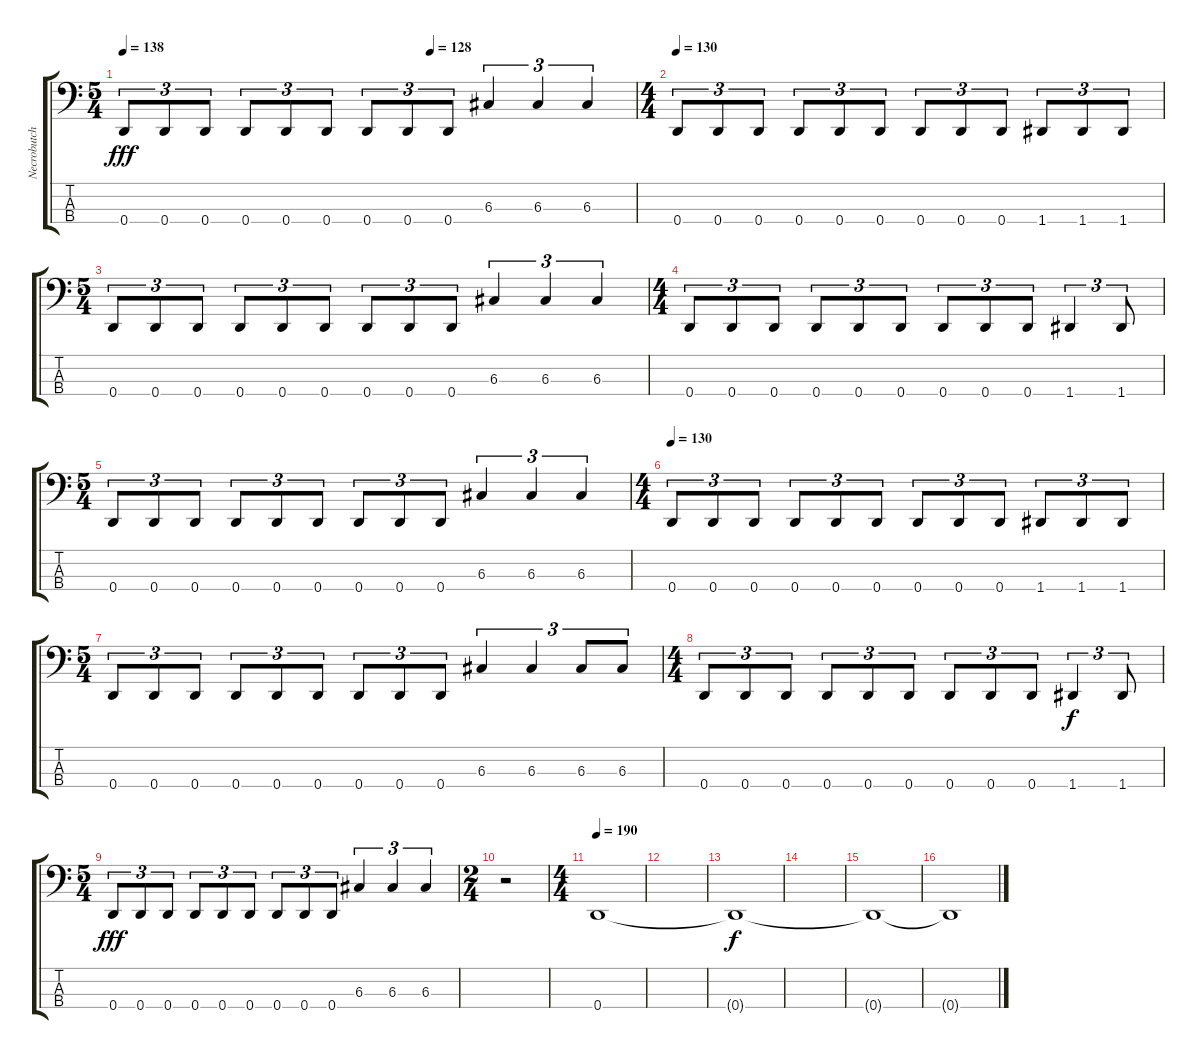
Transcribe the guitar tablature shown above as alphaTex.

\track ("Necrobutcher" "Necrobutch") {instrument electricbassfinger}
\staff {score tabs}
\tuning (F2 C2 G1 D1) {hide}
\ts (5 4)
\tempo 138
\tempo (128 0.6)
\clef f4
\ks c
0.4.8{tu (3 2) dy fff} 0.4.8{tu (3 2)} 0.4.8{tu (3 2)} 0.4.8{tu (3 2)} 0.4.8{tu (3 2)} 0.4.8{tu (3 2)} 0.4.8{tu (3 2)} 0.4.8{tu (3 2)} 0.4.8{tu (3 2)} 6.3.4{tu (3 2)} 6.3.4{tu (3 2)} 6.3.4{tu (3 2)} |
\ts (4 4)
\tempo 130
0.4.8{tu (3 2)} 0.4.8{tu (3 2)} 0.4.8{tu (3 2)} 0.4.8{tu (3 2)} 0.4.8{tu (3 2)} 0.4.8{tu (3 2)} 0.4.8{tu (3 2)} 0.4.8{tu (3 2)} 0.4.8{tu (3 2)} 1.4.8{tu (3 2)} 1.4.8{tu (3 2)} 1.4.8{tu (3 2)} |
\ts (5 4)
0.4.8{tu (3 2)} 0.4.8{tu (3 2)} 0.4.8{tu (3 2)} 0.4.8{tu (3 2)} 0.4.8{tu (3 2)} 0.4.8{tu (3 2)} 0.4.8{tu (3 2)} 0.4.8{tu (3 2)} 0.4.8{tu (3 2)} 6.3.4{tu (3 2)} 6.3.4{tu (3 2)} 6.3.4{tu (3 2)} |
\ts (4 4)
0.4.8{tu (3 2)} 0.4.8{tu (3 2)} 0.4.8{tu (3 2)} 0.4.8{tu (3 2)} 0.4.8{tu (3 2)} 0.4.8{tu (3 2)} 0.4.8{tu (3 2)} 0.4.8{tu (3 2)} 0.4.8{tu (3 2)} 1.4.4{tu (3 2)} 1.4.8{tu (3 2)} |
\ts (5 4)
0.4.8{tu (3 2)} 0.4.8{tu (3 2)} 0.4.8{tu (3 2)} 0.4.8{tu (3 2)} 0.4.8{tu (3 2)} 0.4.8{tu (3 2)} 0.4.8{tu (3 2)} 0.4.8{tu (3 2)} 0.4.8{tu (3 2)} 6.3.4{tu (3 2)} 6.3.4{tu (3 2)} 6.3.4{tu (3 2)} |
\ts (4 4)
\tempo 130
0.4.8{tu (3 2)} 0.4.8{tu (3 2)} 0.4.8{tu (3 2)} 0.4.8{tu (3 2)} 0.4.8{tu (3 2)} 0.4.8{tu (3 2)} 0.4.8{tu (3 2)} 0.4.8{tu (3 2)} 0.4.8{tu (3 2)} 1.4.8{tu (3 2)} 1.4.8{tu (3 2)} 1.4.8{tu (3 2)} |
\ts (5 4)
0.4.8{tu (3 2)} 0.4.8{tu (3 2)} 0.4.8{tu (3 2)} 0.4.8{tu (3 2)} 0.4.8{tu (3 2)} 0.4.8{tu (3 2)} 0.4.8{tu (3 2)} 0.4.8{tu (3 2)} 0.4.8{tu (3 2)} 6.3.4{tu (3 2)} 6.3.4{tu (3 2)} 6.3.8{tu (3 2)} 6.3.8{tu (3 2)} |
\ts (4 4)
0.4.8{tu (3 2)} 0.4.8{tu (3 2)} 0.4.8{tu (3 2)} 0.4.8{tu (3 2)} 0.4.8{tu (3 2)} 0.4.8{tu (3 2)} 0.4.8{tu (3 2)} 0.4.8{tu (3 2)} 0.4.8{tu (3 2)} 1.4.4{tu (3 2) dy f} 1.4.8{tu (3 2)} |
\ts (5 4)
0.4.8{tu (3 2) dy fff} 0.4.8{tu (3 2)} 0.4.8{tu (3 2)} 0.4.8{tu (3 2)} 0.4.8{tu (3 2)} 0.4.8{tu (3 2)} 0.4.8{tu (3 2)} 0.4.8{tu (3 2)} 0.4.8{tu (3 2)} 6.3.4{tu (3 2)} 6.3.4{tu (3 2)} 6.3.4{tu (3 2)} |
\ts (2 4)
r.2 |
\ts (4 4)
\tempo 190
0.4.1 |
|
0.4{t}.1{dy f} |
|
0.4{t}.1 |
0.4{t}.1
